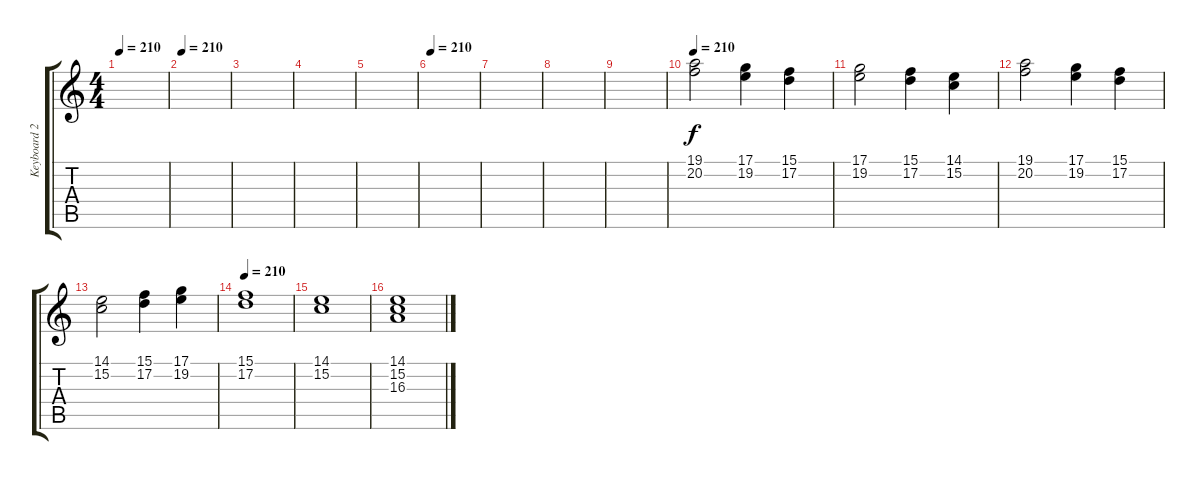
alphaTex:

\track ("Keyboard 2" "Keyboard 2") {instrument harpsichord}
\staff {score tabs}
\tuning (D4 A3 F3 C3 G2 D2) {hide}
\ts (4 4)
\tempo 210
\clef g2
\ks c
|
\tempo 210
|
|
|
|
\tempo 210
|
|
|
|
\tempo 210
(19.1 20.2).2{volume 11 instrument stringensemble1} (17.1 19.2).4 (15.1 17.2).4 |
(17.1 19.2).2 (15.1 17.2).4 (14.1 15.2).4 |
(19.1 20.2).2 (17.1 19.2).4 (15.1 17.2).4 |
(14.1 15.2).2 (15.1 17.2).4 (17.1 19.2).4 |
\tempo 210
(15.1 17.2).1{instrument stringensemble1} |
(14.1 15.2).1 |
(14.1 15.2 16.3).1
